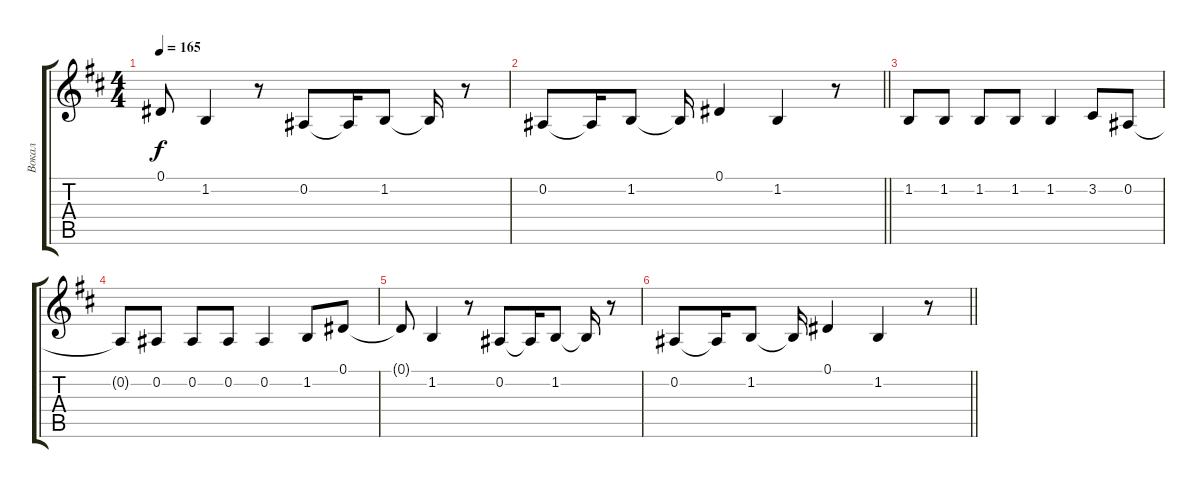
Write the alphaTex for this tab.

\track ("Вокал" "Вокал") {instrument lead8bassandlead}
\staff {score tabs}
\tuning (Eb4 Bb3 Gb3 Db3 Ab2 Eb2) {hide}
\ts (4 4)
\tempo 165
\clef g2
\ks bminor
0.1{t}.8{dy f} 1.2.4 r.8 0.2.8 0.2{t}.16 1.2.8 1.2{t}.16 r.8 |
\barLineRight lightlight
0.2.8 0.2{t}.16 1.2.8 1.2{t}.16 0.1.4 1.2.4 r.8 |
1.2.8 1.2.8 1.2.8 1.2.8 1.2.4 3.2.8 0.2.8 |
0.2{t}.8 0.2.8 0.2.8 0.2.8 0.2.4 1.2.8 0.1.8 |
0.1{t}.8 1.2.4 r.8 0.2.8 0.2{t}.16 1.2.8 1.2{t}.16 r.8 |
\barLineRight lightlight
0.2.8 0.2{t}.16 1.2.8 1.2{t}.16 0.1.4 1.2.4 r.8
